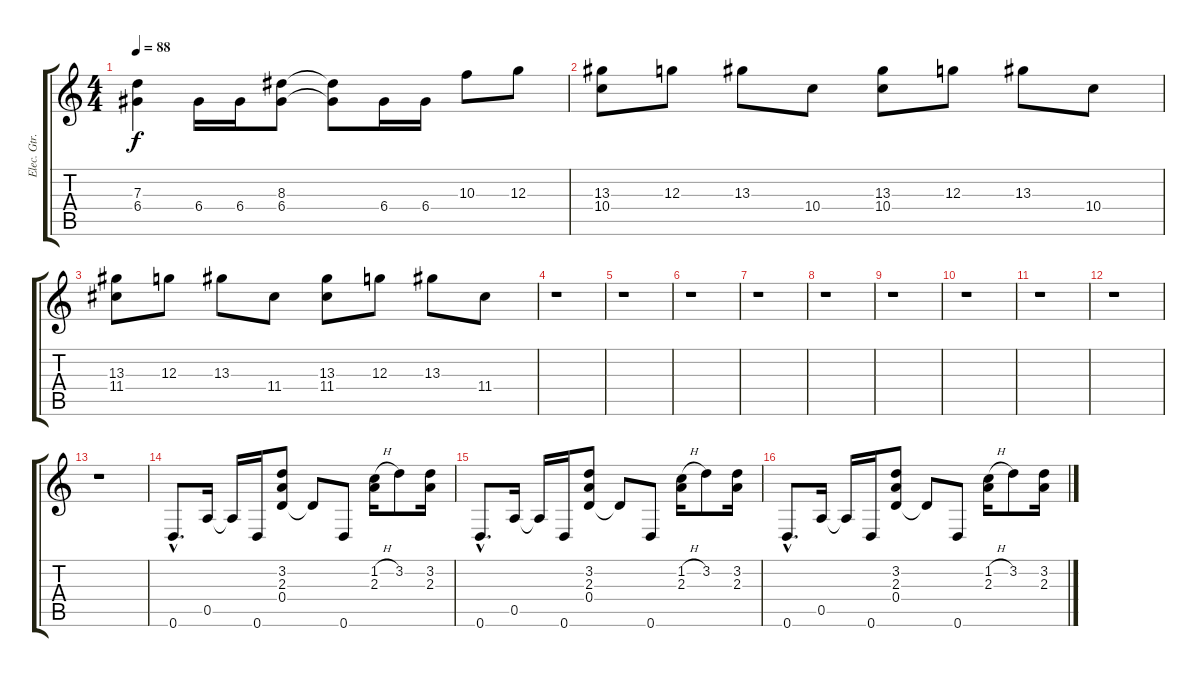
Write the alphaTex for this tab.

\track ("Elec. Gtr. 5" "Elec. Gtr.") {instrument distortionguitar}
\staff {score tabs}
\tuning (E4 B3 G3 D3 A2 D2) {hide}
\ts (4 4)
\tempo 88
\clef g2
\ks c
(7.3 6.4).4{dy f} 6.4.16 6.4.16 (8.3 6.4).8 (8.3{t} 6.4{t}).8 6.4.16 6.4.16 10.3.8 12.3.8 |
(13.3 10.4).8 12.3.8 13.3.8 10.4.8 (13.3 10.4).8 12.3.8 13.3.8 10.4.8 |
(13.3 11.4).8 12.3.8 13.3.8 11.4.8 (13.3 11.4).8 12.3.8 13.3.8 11.4.8 |
r.1 |
r.1 |
r.1 |
r.1 |
r.1 |
r.1 |
r.1 |
r.1 |
r.1 |
r.1 |
0.6{hac}.8{d} 0.5.16 0.5{t}.16 0.6.16 (3.2 2.3 0.4).8 0.4{t}.8 0.6.8 (1.2{h} 2.3).16 3.2.8 (3.2 2.3).16 |
0.6{hac}.8{d} 0.5.16 0.5{t}.16 0.6.16 (3.2 2.3 0.4).8 0.4{t}.8 0.6.8 (1.2{h} 2.3).16 3.2.8 (3.2 2.3).16 |
0.6{hac}.8{d} 0.5.16 0.5{t}.16 0.6.16 (3.2 2.3 0.4).8 0.4{t}.8 0.6.8 (1.2{h} 2.3).16 3.2.8 (3.2 2.3).16
